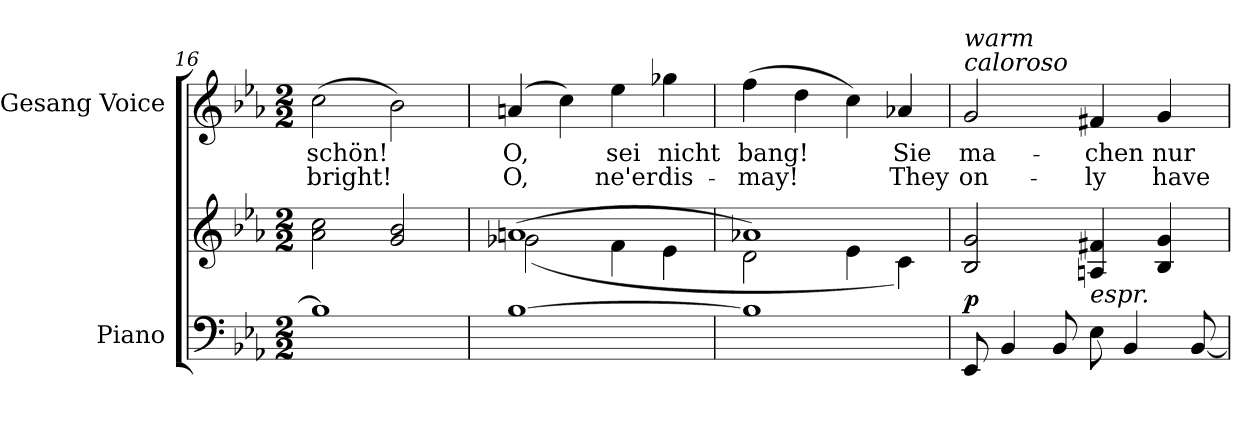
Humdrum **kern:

**kern	**kern	**dynam	**kern	**text	**text
*part2	*part2	*part2	*part1	*part1	*part1
*staff3	*staff2	*staff2/3	*staff1	*staff1	*staff1
*I"Piano	*	*	*I"Gesang Voice	*	*
*I'Pno	*	*	*	*	*
*clefF4	*clefG2	*	*clefG2	*	*
*k[b-e-a-]	*k[b-e-a-]	*	*k[b-e-a-]	*	*
*M2/2	*M2/2	*	*M2/2	*	*
=16	=16	=16	=16	=16	=16
!	!	!	!	!LO:LY:b	!LO:LY:b
1B-]	2a-\ 2cc\	.	(>2cc\	schön!	bright!
.	2g/ 2b-/	.	2b-\)	.	.
=17	=17	=17	=17	=17	=17
*	*^	*	*	*	*
!	!	!	!	!	!LO:LY:b	!LO:LY:b
[1B-	(>1an	(<2g-X\	.	(>4an/	O,	O,
.	.	.	.	4cc\)	.	.
!	!	!	!	!	!LO:LY:b	!LO:LY:b
.	.	4f\	.	4ee-\	sei	ne'er
!	!	!	!	!	!LO:LY:b	!LO:LY:b
.	.	4e-\	.	4gg-X\	nicht	dis-
=18	=18	=18	=18	=18	=18	=18
!	!	!	!	!	!LO:LY:b	!LO:LY:b
1B-]	1a-X)	2d\	.	(>4ff\	bang!	-may!
.	.	.	.	4dd\	.	.
.	.	4e-\	.	4cc\)	.	.
!	!	!	!	!	!LO:LY:b	!LO:LY:b
.	.	4c\)	.	4a-X/	Sie	They
!!LO:LB:g=z
=19	=19	=19	=19	=19	=19	=19
!	!	!	!	!LO:TX:a:i:t=caloroso	!	!
!	!	!	!	!LO:TX:a:i:t=warm	!	!
!	!	!	!LO:DY:a=2	!	!LO:LY:b	!LO:LY:b
*	*v	*v	*	*	*	*
8EE-/	2B-/ 2g/	p	2g/	ma-	on-
4BB-/	.	.	.	.	.
8BB-/	.	.	.	.	.
!LO:TX:a:i:t=espr.	!	!	!	!	!
!	!	!	!	!LO:LY:b	!LO:LY:b
8E-\	4An/ 4f#X/	.	4f#X/	-chen	-ly
4BB-/	.	.	.	.	.
!	!	!	!	!LO:LY:b	!LO:LY:b
.	4B-/ 4g/	.	4g/	nur	have
[8BB-/	.	.	.	.	.
=	=	=	=	=	=
*-	*-	*-	*-	*-	*-
